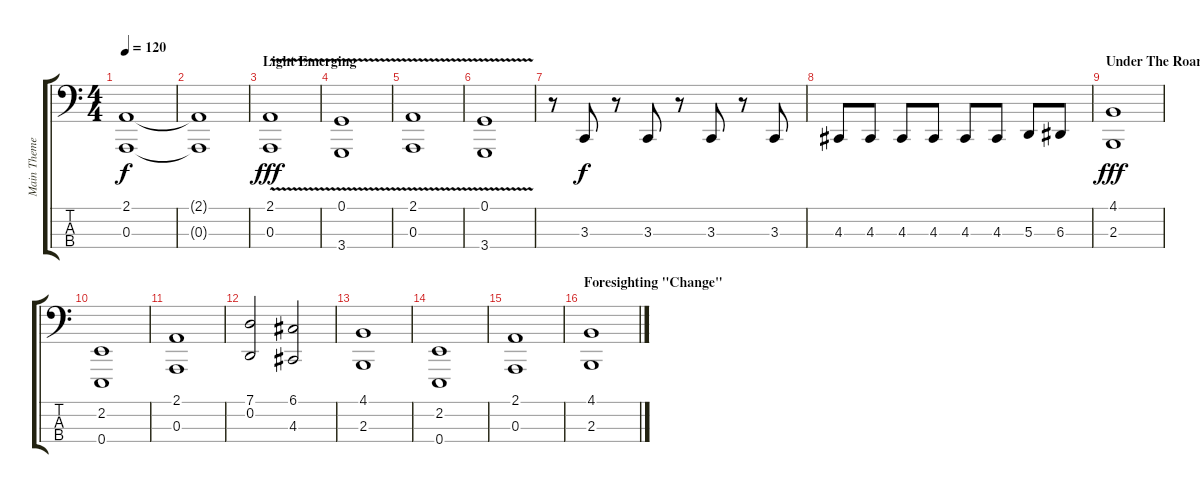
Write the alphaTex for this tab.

\track ("Main Theme" "Main Theme") {instrument rockorgan}
\staff {score tabs}
\tuning (G2 D2 A1 E1) {hide}
\ts (4 4)
\tempo 120
\clef f4
\ks c
(2.1{t} 0.3{t}).1{dy f} |
(2.1{t} 0.3{t}).1 |
\section ("" "Light Emerging")
(2.1{v} 0.3).1{dy fff} |
(0.1{v} 3.4).1 |
(2.1 0.3{v}).1 |
(0.1 3.4{v}).1 |
r.8 3.3.8{dy f} r.8 3.3.8 r.8 3.3.8 r.8 3.3.8 |
4.3.8 4.3.8 4.3.8 4.3.8 4.3.8 4.3.8 5.3.8 6.3.8 |
\section ("" "Under The Roaring Sea")
(4.1 2.3).1{dy fff} |
(2.2 0.4).1 |
(2.1 0.3).1 |
(7.1 0.2).2 (6.1 4.3).2 |
(4.1 2.3).1 |
(2.2 0.4).1 |
(2.1 0.3).1 |
\section ("" "Foresighting \"Change\"")
(4.1 2.3).1
